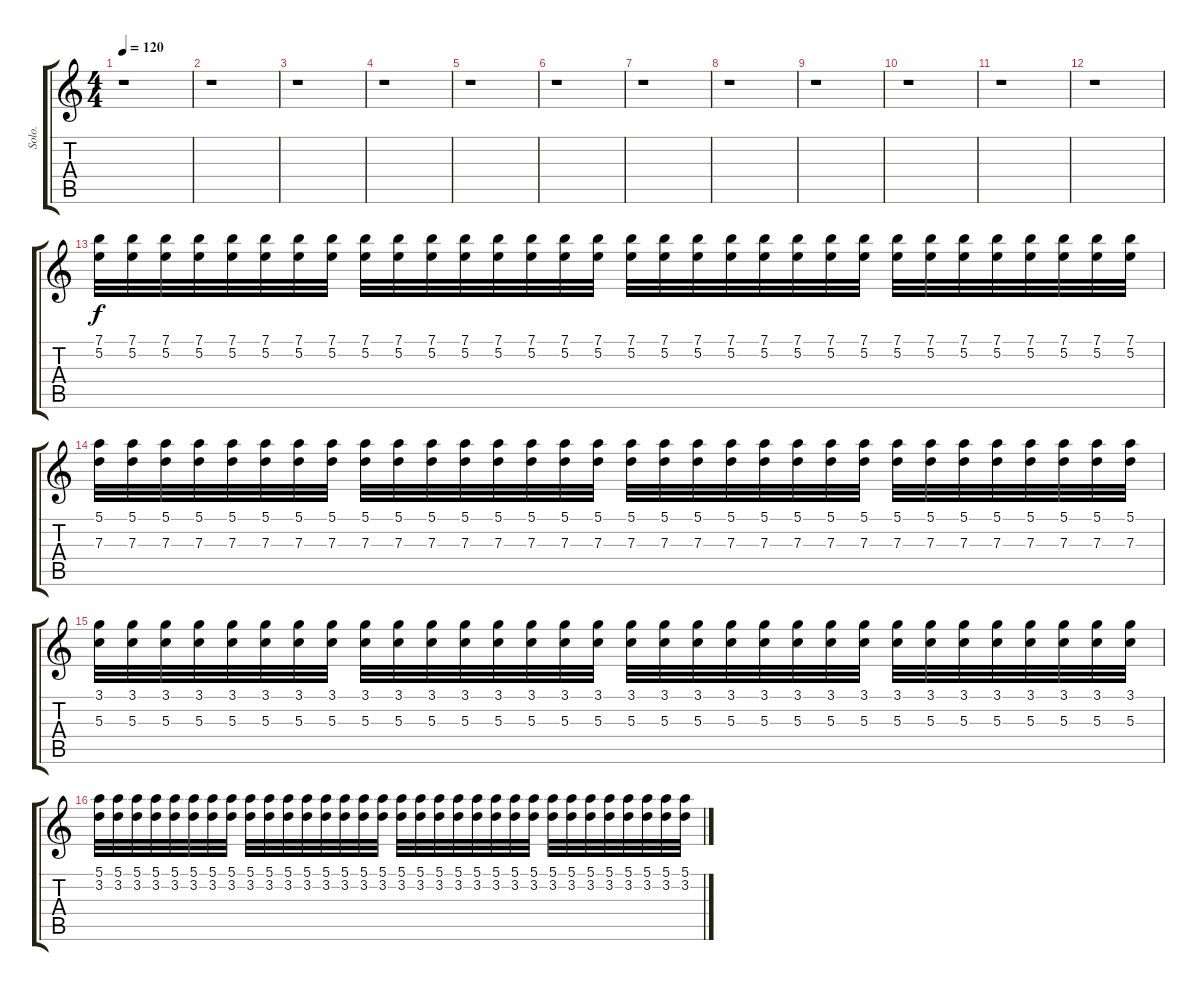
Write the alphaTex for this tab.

\track ("Solo." "Solo.") {instrument distortionguitar}
\staff {score tabs}
\tuning (E4 B3 G3 D3 A2 E2) {hide}
\ts (4 4)
\tempo 120
\clef g2
\ks c
r.1{dy f instrument distortionguitar} |
r.1 |
r.1 |
r.1 |
r.1 |
r.1 |
r.1 |
r.1 |
r.1 |
r.1 |
r.1 |
r.1 |
(7.1 5.2).32 (7.1 5.2).32 (7.1 5.2).32 (7.1 5.2).32 (7.1 5.2).32 (7.1 5.2).32 (7.1 5.2).32 (7.1 5.2).32 (7.1 5.2).32 (7.1 5.2).32 (7.1 5.2).32 (7.1 5.2).32 (7.1 5.2).32 (7.1 5.2).32 (7.1 5.2).32 (7.1 5.2).32 (7.1 5.2).32 (7.1 5.2).32 (7.1 5.2).32 (7.1 5.2).32 (7.1 5.2).32 (7.1 5.2).32 (7.1 5.2).32 (7.1 5.2).32 (7.1 5.2).32 (7.1 5.2).32 (7.1 5.2).32 (7.1 5.2).32 (7.1 5.2).32 (7.1 5.2).32 (7.1 5.2).32 (7.1 5.2).32 |
(5.1 7.3).32 (5.1 7.3).32 (5.1 7.3).32 (5.1 7.3).32 (5.1 7.3).32 (5.1 7.3).32 (5.1 7.3).32 (5.1 7.3).32 (5.1 7.3).32 (5.1 7.3).32 (5.1 7.3).32 (5.1 7.3).32 (5.1 7.3).32 (5.1 7.3).32 (5.1 7.3).32 (5.1 7.3).32 (5.1 7.3).32 (5.1 7.3).32 (5.1 7.3).32 (5.1 7.3).32 (5.1 7.3).32 (5.1 7.3).32 (5.1 7.3).32 (5.1 7.3).32 (5.1 7.3).32 (5.1 7.3).32 (5.1 7.3).32 (5.1 7.3).32 (5.1 7.3).32 (5.1 7.3).32 (5.1 7.3).32 (5.1 7.3).32 |
(3.1 5.3).32 (3.1 5.3).32 (3.1 5.3).32 (3.1 5.3).32 (3.1 5.3).32 (3.1 5.3).32 (3.1 5.3).32 (3.1 5.3).32 (3.1 5.3).32 (3.1 5.3).32 (3.1 5.3).32 (3.1 5.3).32 (3.1 5.3).32 (3.1 5.3).32 (3.1 5.3).32 (3.1 5.3).32 (3.1 5.3).32 (3.1 5.3).32 (3.1 5.3).32 (3.1 5.3).32 (3.1 5.3).32 (3.1 5.3).32 (3.1 5.3).32 (3.1 5.3).32 (3.1 5.3).32 (3.1 5.3).32 (3.1 5.3).32 (3.1 5.3).32 (3.1 5.3).32 (3.1 5.3).32 (3.1 5.3).32 (3.1 5.3).32 |
(5.1 3.2).32 (5.1 3.2).32 (5.1 3.2).32 (5.1 3.2).32 (5.1 3.2).32 (5.1 3.2).32 (5.1 3.2).32 (5.1 3.2).32 (5.1 3.2).32 (5.1 3.2).32 (5.1 3.2).32 (5.1 3.2).32 (5.1 3.2).32 (5.1 3.2).32 (5.1 3.2).32 (5.1 3.2).32 (5.1 3.2).32 (5.1 3.2).32 (5.1 3.2).32 (5.1 3.2).32 (5.1 3.2).32 (5.1 3.2).32 (5.1 3.2).32 (5.1 3.2).32 (5.1 3.2).32 (5.1 3.2).32 (5.1 3.2).32 (5.1 3.2).32 (5.1 3.2).32 (5.1 3.2).32 (5.1 3.2).32 (5.1 3.2).32
